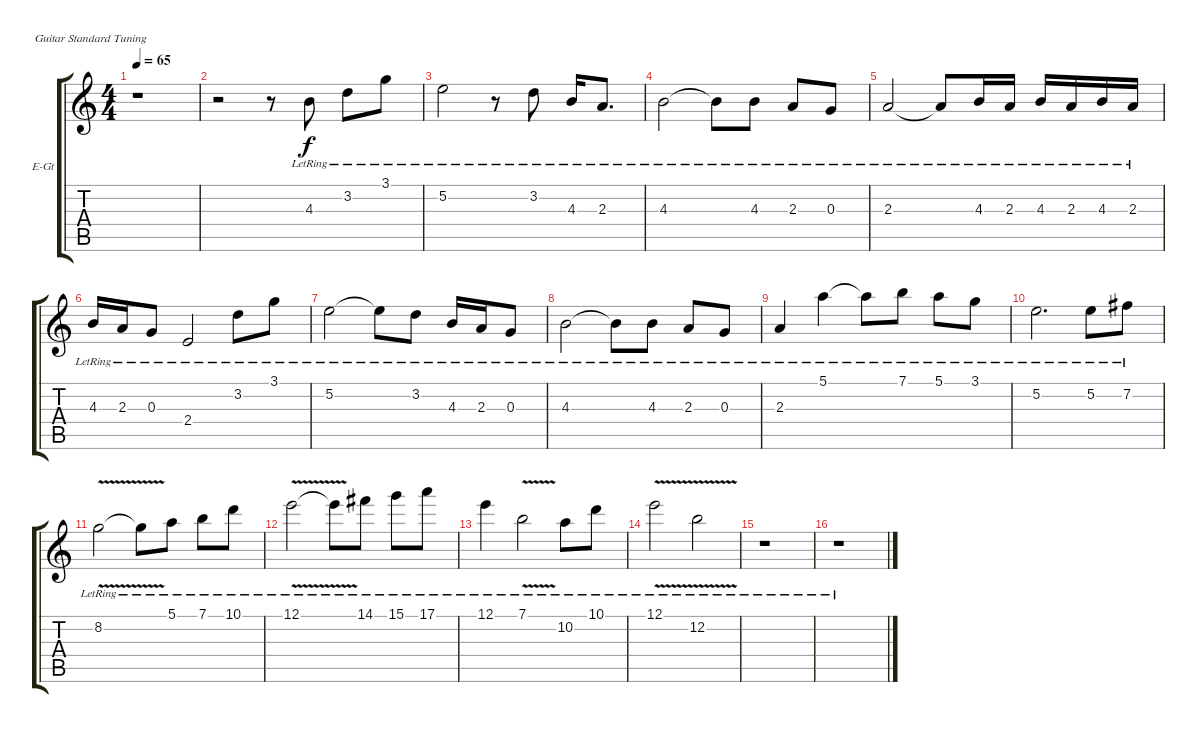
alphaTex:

\bracketExtendMode groupsimilarinstruments
\firstSystemTrackNameOrientation horizontal
\otherSystemsTrackNameOrientation horizontal
\track ("Electric Guitar 1" "E-Gt") {instrument electricguitarclean}
\staff {score tabs}
\tuning (E4 B3 G3 D3 A2 E2)
\ts (4 4)
\tempo 65
\clef g2
\ks c
r.1{dy f} |
r.2 r.8 4.3{lr}.8 3.2{lr}.8 3.1{lr}.8 |
5.2{lr}.2 r.8 3.2{lr}.8 4.3{lr}.16 2.3{lr}.8{d} |
4.3{lr}.2 4.3{lr t}.8 4.3{lr}.8 2.3{lr}.8 0.3{lr}.8 |
2.3{lr}.2 2.3{lr t}.8 4.3{lr}.16 2.3{lr}.16 4.3{lr}.16 2.3{lr}.16 4.3{lr}.16 2.3{lr}.16 |
4.3{lr}.16 2.3{lr}.16 0.3{lr}.8 2.4{lr}.2 3.2{lr}.8 3.1{lr}.8 |
5.2{lr}.2 5.2{lr t}.8 3.2{lr}.8 4.3{lr}.16 2.3{lr}.16 0.3{lr}.8 |
4.3{lr}.2 4.3{lr t}.8 4.3{lr}.8 2.3{lr}.8 0.3{lr}.8 |
2.3{lr}.4 5.1{lr}.4 5.1{lr t}.8 7.1{lr}.8 5.1{lr}.8 3.1{lr}.8 |
5.2{lr}.2{d} 5.2{lr}.8 7.2{lr}.8 |
8.2{v lr}.2 8.2{v lr t}.8 5.1{lr}.8 7.1{lr}.8 10.1{lr}.8 |
12.1{v lr}.2 12.1{v lr t}.8 14.1{lr}.8 15.1{lr}.8 17.1{lr}.8 |
12.1{lr}.4 7.1{v lr}.2 10.2{lr}.8 10.1{lr}.8 |
12.1{v lr}.2 12.2{v lr}.2 |
r.1 |
r.1
